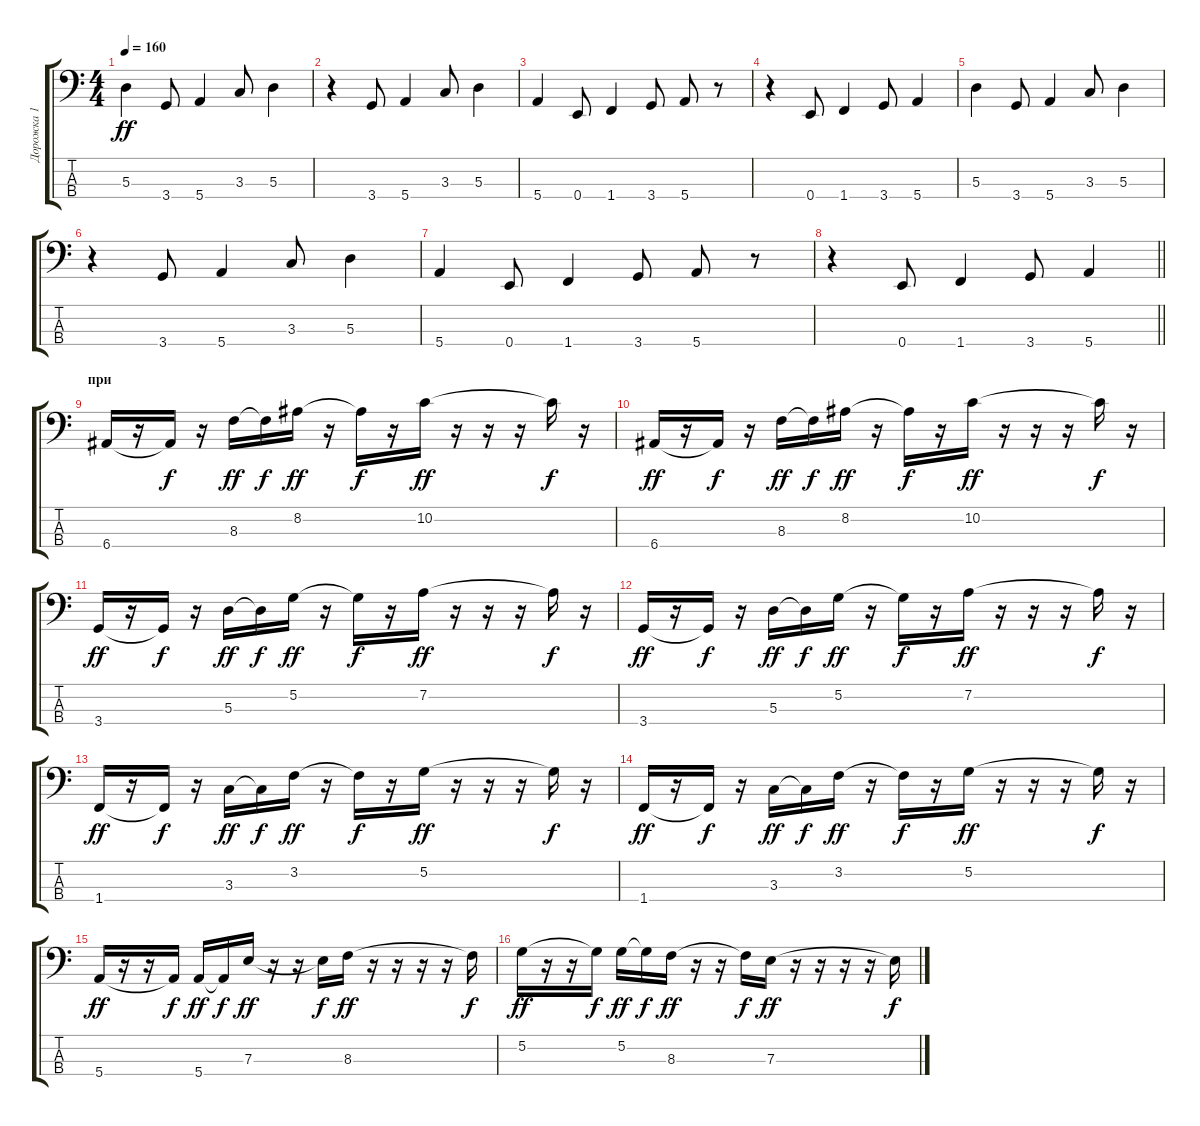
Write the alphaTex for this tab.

\track ("Дорожка 1" "Дорожка 1") {instrument electricbassfinger}
\staff {score tabs}
\tuning (G2 D2 A1 E1) {hide}
\ts (4 4)
\tempo 160
\clef f4
\ks c
5.3.4{dy ff} 3.4.8 5.4.4 3.3.8 5.3.4 |
r.4 3.4.8 5.4.4 3.3.8 5.3.4 |
5.4.4 0.4.8 1.4.4 3.4.8 5.4.8 r.8 |
r.4 0.4.8 1.4.4 3.4.8 5.4.4 |
5.3.4 3.4.8 5.4.4 3.3.8 5.3.4 |
r.4 3.4.8 5.4.4 3.3.8 5.3.4 |
5.4.4 0.4.8 1.4.4 3.4.8 5.4.8 r.8 |
\barLineRight lightlight
r.4 0.4.8 1.4.4 3.4.8 5.4.4 |
\section ("" "при")
6.4.16 r.16 6.4{t}.16{dy f} r.16 8.3.16{dy ff} 8.3{t}.16{dy f} 8.2.16{dy ff} r.16 8.2{t}.16{dy f} r.16 10.2.16{dy ff} r.16 r.16 r.16 10.2{t}.16{dy f} r.16 |
6.4.16{dy ff} r.16 6.4{t}.16{dy f} r.16 8.3.16{dy ff} 8.3{t}.16{dy f} 8.2.16{dy ff} r.16 8.2{t}.16{dy f} r.16 10.2.16{dy ff} r.16 r.16 r.16 10.2{t}.16{dy f} r.16 |
3.4.16{dy ff} r.16 3.4{t}.16{dy f} r.16 5.3.16{dy ff} 5.3{t}.16{dy f} 5.2.16{dy ff} r.16 5.2{t}.16{dy f} r.16 7.2.16{dy ff} r.16 r.16 r.16 7.2{t}.16{dy f} r.16 |
3.4.16{dy ff} r.16 3.4{t}.16{dy f} r.16 5.3.16{dy ff} 5.3{t}.16{dy f} 5.2.16{dy ff} r.16 5.2{t}.16{dy f} r.16 7.2.16{dy ff} r.16 r.16 r.16 7.2{t}.16{dy f} r.16 |
1.4.16{dy ff} r.16 1.4{t}.16{dy f} r.16 3.3.16{dy ff} 3.3{t}.16{dy f} 3.2.16{dy ff} r.16 3.2{t}.16{dy f} r.16 5.2.16{dy ff} r.16 r.16 r.16 5.2{t}.16{dy f} r.16 |
1.4.16{dy ff} r.16 1.4{t}.16{dy f} r.16 3.3.16{dy ff} 3.3{t}.16{dy f} 3.2.16{dy ff} r.16 3.2{t}.16{dy f} r.16 5.2.16{dy ff} r.16 r.16 r.16 5.2{t}.16{dy f} r.16 |
5.4.16{dy ff} r.16 r.16 5.4{t}.16{dy f} 5.4.16{dy ff} 5.4{t}.16{dy f} 7.3.16{dy ff} r.16 r.16 7.3{t}.16{dy f} 8.3.16{dy ff} r.16 r.16 r.16 r.16 8.3{t}.16{dy f} |
5.2.16{dy ff} r.16 r.16 5.2{t}.16{dy f} 5.2.16{dy ff} 5.2{t}.16{dy f} 8.3.16{dy ff} r.16 r.16 8.3{t}.16{dy f} 7.3.16{dy ff} r.16 r.16 r.16 r.16 7.3{t}.16{dy f}
